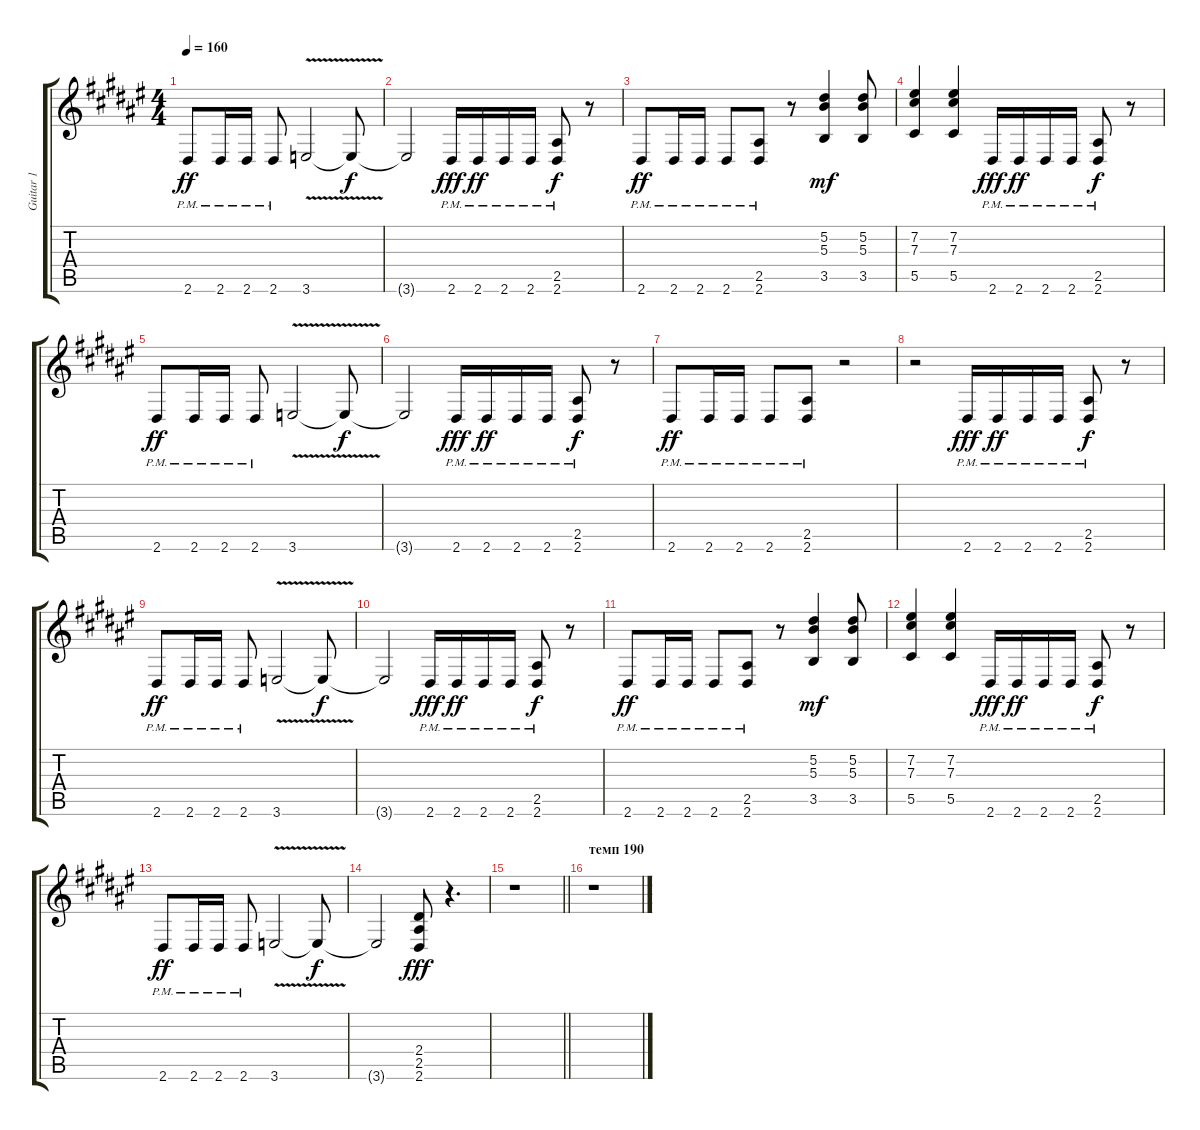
\track ("Guitar 1" "Guitar 1") {instrument distortionguitar}
\staff {score tabs}
\tuning (Eb4 Bb3 Gb3 Db3 Ab2 Db2) {hide}
\ts (4 4)
\tempo 160
\clef g2
\ks d#minor
2.6{pm}.8{dy ff} 2.6{pm}.16 2.6{pm}.16 2.6{pm}.8 3.6{v}.2 3.6{t}.8{dy f} |
3.6{t}.2 2.6{pm}.16{dy fff} 2.6{pm}.16{dy ff} 2.6{pm}.16 2.6{pm}.16 (2.5 2.6{pm}).8{dy f} r.8 |
2.6{pm}.8{dy ff} 2.6{pm}.16 2.6{pm}.16 2.6{pm}.8 (2.5 2.6{pm}).8 r.8 (5.2 5.3 3.5).4{dy mf} (5.2 5.3 3.5).8 |
(7.2 7.3 5.5).4 (7.2 7.3 5.5).4 2.6{pm}.16{dy fff} 2.6{pm}.16{dy ff} 2.6{pm}.16 2.6{pm}.16 (2.5 2.6{pm}).8{dy f} r.8 |
2.6{pm}.8{dy ff} 2.6{pm}.16 2.6{pm}.16 2.6{pm}.8 3.6{v}.2 3.6{t}.8{dy f} |
3.6{t}.2 2.6{pm}.16{dy fff} 2.6{pm}.16{dy ff} 2.6{pm}.16 2.6{pm}.16 (2.5 2.6{pm}).8{dy f} r.8 |
2.6{pm}.8{dy ff} 2.6{pm}.16 2.6{pm}.16 2.6{pm}.8 (2.5 2.6{pm}).8 r.2 |
r.2 2.6{pm}.16{dy fff} 2.6{pm}.16{dy ff} 2.6{pm}.16 2.6{pm}.16 (2.5 2.6{pm}).8{dy f} r.8 |
2.6{pm}.8{dy ff} 2.6{pm}.16 2.6{pm}.16 2.6{pm}.8 3.6{v}.2 3.6{t}.8{dy f} |
3.6{t}.2 2.6{pm}.16{dy fff} 2.6{pm}.16{dy ff} 2.6{pm}.16 2.6{pm}.16 (2.5 2.6{pm}).8{dy f} r.8 |
2.6{pm}.8{dy ff} 2.6{pm}.16 2.6{pm}.16 2.6{pm}.8 (2.5 2.6{pm}).8 r.8 (5.2 5.3 3.5).4{dy mf} (5.2 5.3 3.5).8 |
(7.2 7.3 5.5).4 (7.2 7.3 5.5).4 2.6{pm}.16{dy fff} 2.6{pm}.16{dy ff} 2.6{pm}.16 2.6{pm}.16 (2.5 2.6{pm}).8{dy f} r.8 |
2.6{pm}.8{dy ff} 2.6{pm}.16 2.6{pm}.16 2.6{pm}.8 3.6{v}.2 3.6{t}.8{dy f} |
3.6{t}.2 (2.4 2.5 2.6).8{dy fff} r.4{d} |
\barLineRight lightlight
r.1 |
\section ("" "темп 190")
r.1
